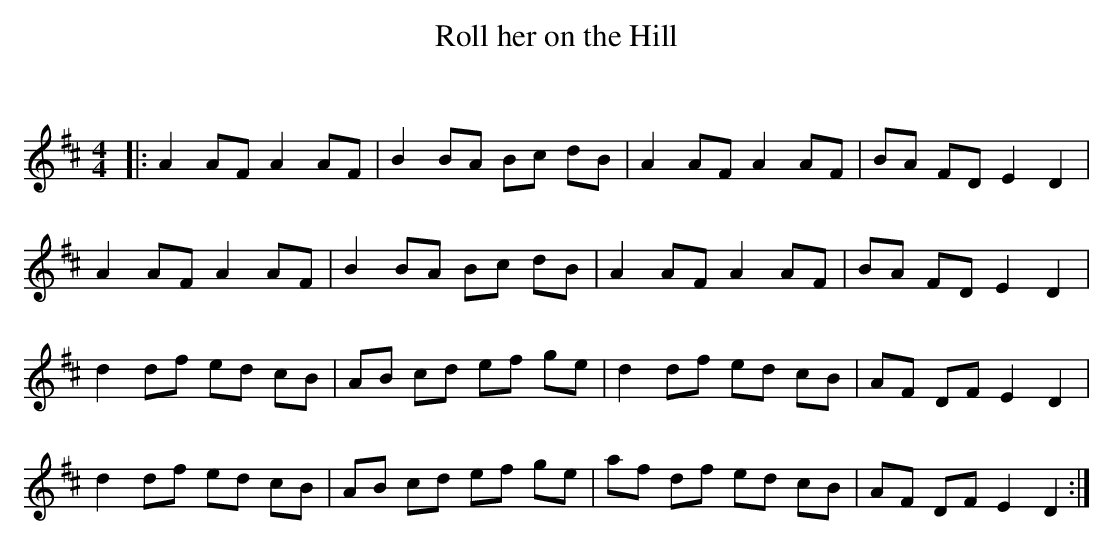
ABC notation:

X:1
T: Roll her on the Hill
C:
Q: 232
K:D
M:4/4
L:1/8
|:A2 AF A2 AF|B2 BA Bc dB|A2 AF A2 AF|BA FD E2 D2|
A2 AF A2 AF|B2 BA Bc dB|A2 AF A2 AF|BA FD E2 D2|
d2 df ed cB|AB cd ef ge|d2 df ed cB|AF DF E2 D2|
d2 df ed cB|AB cd ef ge|af df ed cB|AF DF E2 D2:|
